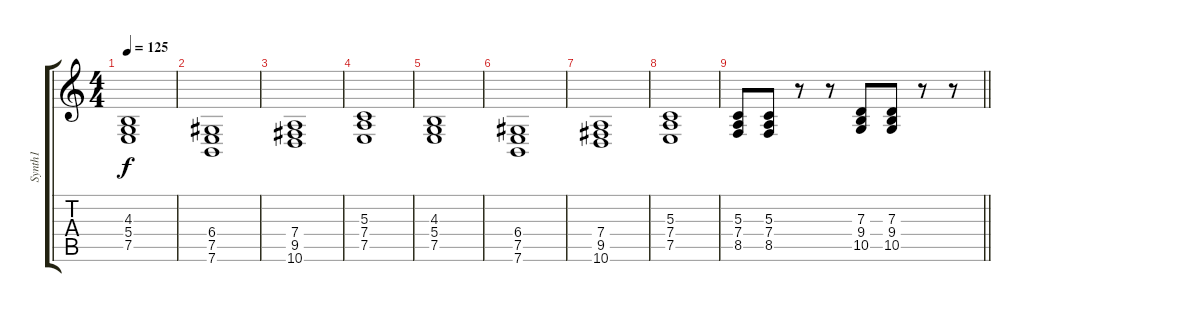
\track ("Synth1" "Synth1") {instrument stringensemble1}
\staff {score tabs}
\tuning (E4 B3 G3 D3 A2 E2) {hide}
\ts (4 4)
\tempo 125
\clef g2
\ks c
(4.3 5.4 7.5).1{dy f} |
(6.4 7.5 7.6).1 |
(7.4 9.5 10.6).1 |
(5.3 7.4 7.5).1 |
(4.3 5.4 7.5).1 |
(6.4 7.5 7.6).1 |
(7.4 9.5 10.6).1 |
(5.3 7.4 7.5).1 |
\barLineRight lightlight
(5.3 7.4 8.5).8 (5.3 7.4 8.5).8 r.8 r.8 (7.3 9.4 10.5).8 (7.3 9.4 10.5).8 r.8 r.8
